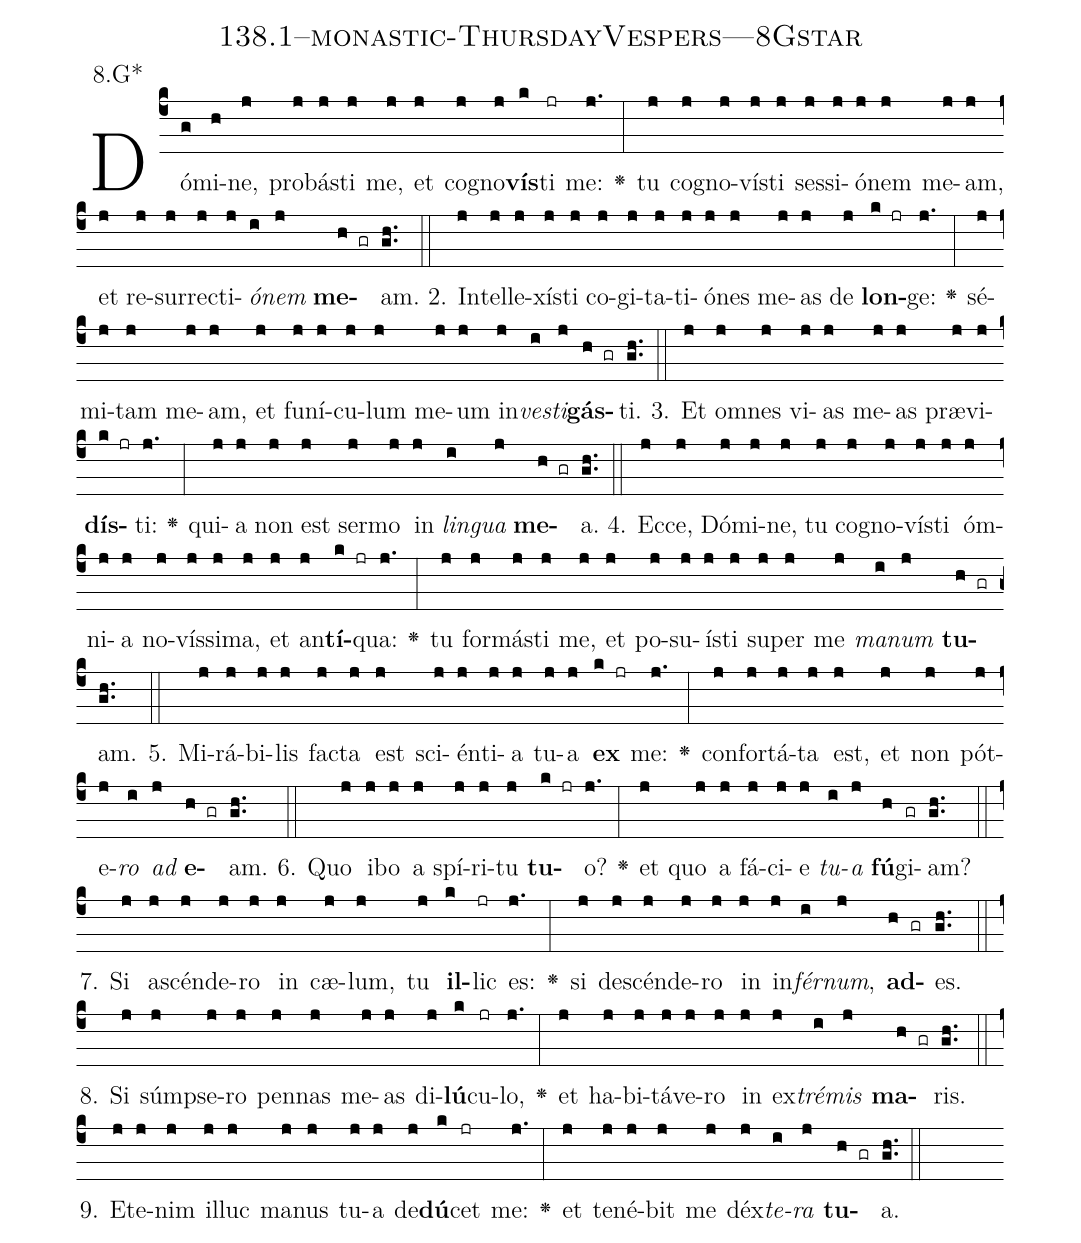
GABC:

name: 138.1--monastic-ThursdayVespers---8Gstar;
annotation: 8.G*;
%%
(c4)Dó(g)mi(h)ne,(j) pro(j)bás(j)ti(j) me,(j) et(j) co(j)gno(j)<b>vís</b>(k)ti(jr) me:(j.) <v>\greheightstar</v>(:) tu(j) co(j)gno(j)vís(j)ti(j) ses(j)si(j)ó(j)nem(j) me(j)am,(j) et(j) re(j)sur(j)rec(j)ti(j)<i>ó</i>(i)<i>nem</i>(j) <b>me</b>(h gr)am.(gh..) (::)
2. In(j)tel(j)le(j)xís(j)ti(j) co(j)gi(j)ta(j)ti(j)ó(j)nes(j) me(j)as(j) de(j) <b>lon</b>(k jr)ge:(j.) <v>\greheightstar</v>(:) sé(j)mi(j)tam(j) me(j)am,(j) et(j) fu(j)ní(j)cu(j)lum(j) me(j)um(j) in(j)<i>ves</i>(i)<i>ti</i>(j)<b>gás</b>(h gr)ti.(gh..) (::)
3. Et(j) om(j)nes(j) vi(j)as(j) me(j)as(j) præ(j)vi(j)<b>dís</b>(k jr)ti:(j.) <v>\greheightstar</v>(:) qui(j)a(j) non(j) est(j) ser(j)mo(j) in(j) <i>lin</i>(i)<i>gua</i>(j) <b>me</b>(h gr)a.(gh..) (::)
4. Ec(j)ce,(j) Dó(j)mi(j)ne,(j) tu(j) co(j)gno(j)vís(j)ti(j) óm(j)ni(j)a(j) no(j)vís(j)si(j)ma,(j) et(j) an(j)<b>tí</b>(k jr)qua:(j.) <v>\greheightstar</v>(:) tu(j) for(j)más(j)ti(j) me,(j) et(j) po(j)su(j)ís(j)ti(j) su(j)per(j) me(j) <i>ma</i>(i)<i>num</i>(j) <b>tu</b>(h gr)am.(gh..) (::)
5. Mi(j)rá(j)bi(j)lis(j) fac(j)ta(j) est(j) sci(j)én(j)ti(j)a(j) tu(j)a(j) <b>ex</b>(k jr) me:(j.) <v>\greheightstar</v>(:) con(j)for(j)tá(j)ta(j) est,(j) et(j) non(j) pót(j)e(j)<i>ro</i>(i) <i>ad</i>(j) <b>e</b>(h gr)am.(gh..) (::)
6. Quo(j) i(j)bo(j) a(j) spí(j)ri(j)tu(j) <b>tu</b>(k jr)o?(j.) <v>\greheightstar</v>(:) et(j) quo(j) a(j) fá(j)ci(j)e(j) <i>tu</i>(i)<i>a</i>(j) <b>fú</b>(h)gi(gr)am?(gh..) (::)
7. Si(j) a(j)scén(j)de(j)ro(j) in(j) cæ(j)lum,(j) tu(j) <b>il</b>(k)lic(jr) es:(j.) <v>\greheightstar</v>(:) si(j) de(j)scén(j)de(j)ro(j) in(j) in(j)<i>fér</i>(i)<i>num</i>,(j) <b>ad</b>(h gr)es.(gh..) (::)
8. Si(j) súmp(j)se(j)ro(j) pen(j)nas(j) me(j)as(j) di(j)<b>lú</b>(k)cu(jr)lo,(j.) <v>\greheightstar</v>(:) et(j) ha(j)bi(j)tá(j)ve(j)ro(j) in(j) ex(j)<i>tré</i>(i)<i>mis</i>(j) <b>ma</b>(h gr)ris.(gh..) (::)
9. Et(j)e(j)nim(j) il(j)luc(j) ma(j)nus(j) tu(j)a(j) de(j)<b>dú</b>(k)cet(jr) me:(j.) <v>\greheightstar</v>(:) et(j) te(j)né(j)bit(j) me(j) déx(j)<i>te</i>(i)<i>ra</i>(j) <b>tu</b>(h gr)a.(gh..) (::)
